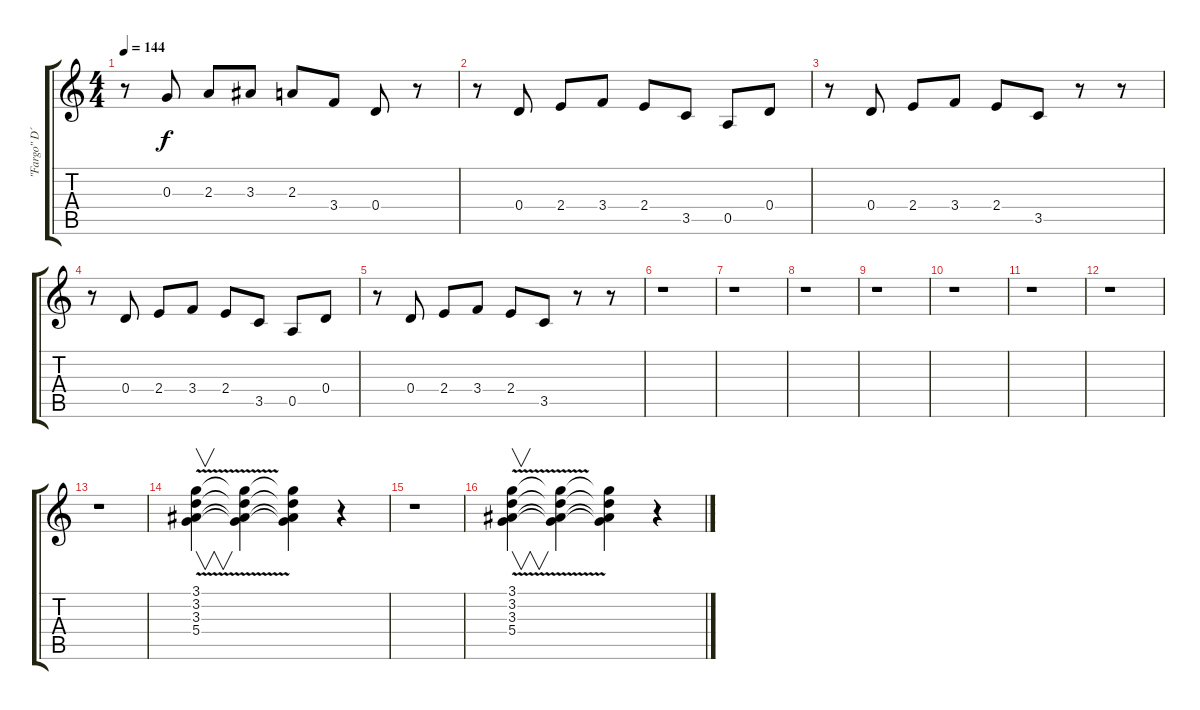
\track ("\"Fargo\" D´Aviero" "\"Fargo\" D´") {instrument overdrivenguitar}
\staff {score tabs}
\tuning (E4 B3 G3 D3 A2 E2) {hide}
\ts (4 4)
\tempo 144
\clef g2
\ks c
r.8{dy f} 0.3.8 2.3.8 3.3.8 2.3.8 3.4.8 0.4.8 r.8 |
r.8 0.4.8 2.4.8 3.4.8 2.4.8 3.5.8 0.5.8 0.4.8 |
r.8 0.4.8 2.4.8 3.4.8 2.4.8 3.5.8 r.8 r.8 |
r.8 0.4.8 2.4.8 3.4.8 2.4.8 3.5.8 0.5.8 0.4.8 |
r.8 0.4.8 2.4.8 3.4.8 2.4.8 3.5.8 r.8 r.8 |
r.1 |
r.1 |
r.1 |
r.1 |
r.1 |
r.1 |
r.1 |
r.1 |
(3.1 3.2 3.3 5.4{v}).4{v instrument electricguitarclean} (3.1{t} 3.2{t} 3.3{t} 5.4{t}).4 (3.1{t} 3.2{t} 3.3{t} 5.4{t}).4 r.4 |
r.1 |
(3.1{v} 3.2 3.3 5.4).4{v} (3.1{t} 3.2{t} 3.3{t} 5.4{t}).4 (3.1{t} 3.2{t} 3.3{t} 5.4{t}).4 r.4
